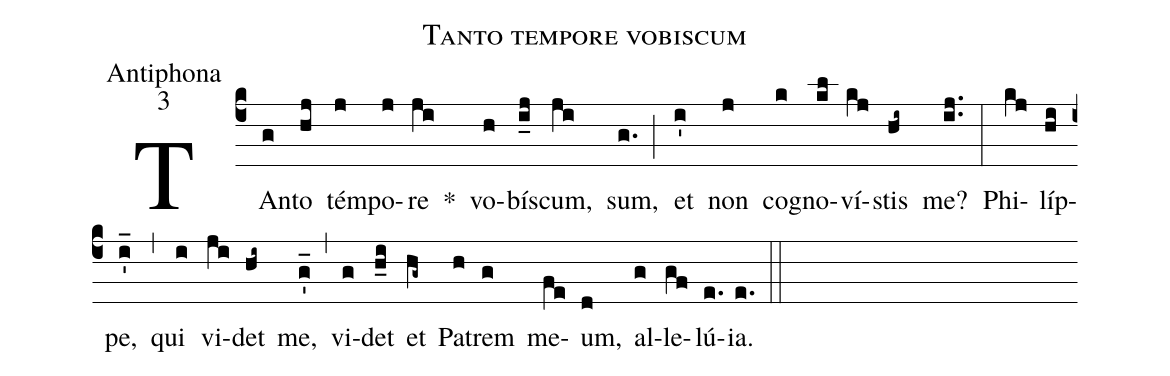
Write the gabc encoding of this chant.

name:Tanto tempore vobiscum;
office-part:Antiphona;
mode:3;
%%
(c4) TAn(g)to(hj) tém(j)po(j)re(ji) *() vo(h)bí(i_j)scum,(ji) sum,(g.) (;) et(i') non(j) co(k)gno(kl)ví(kj)stis(hi~) me?(ij..) (:) Phi(kj)líp(hi)pe,(i'_) (,) qui(i) vi(ji)det(hi~) me,(g'_) (,) vi(g)det(h_i) et(hg~) Pa(h)trem(g) me(fe)um,(d) al(g)le(gf)lú(e.)ia.(e.) (::)
